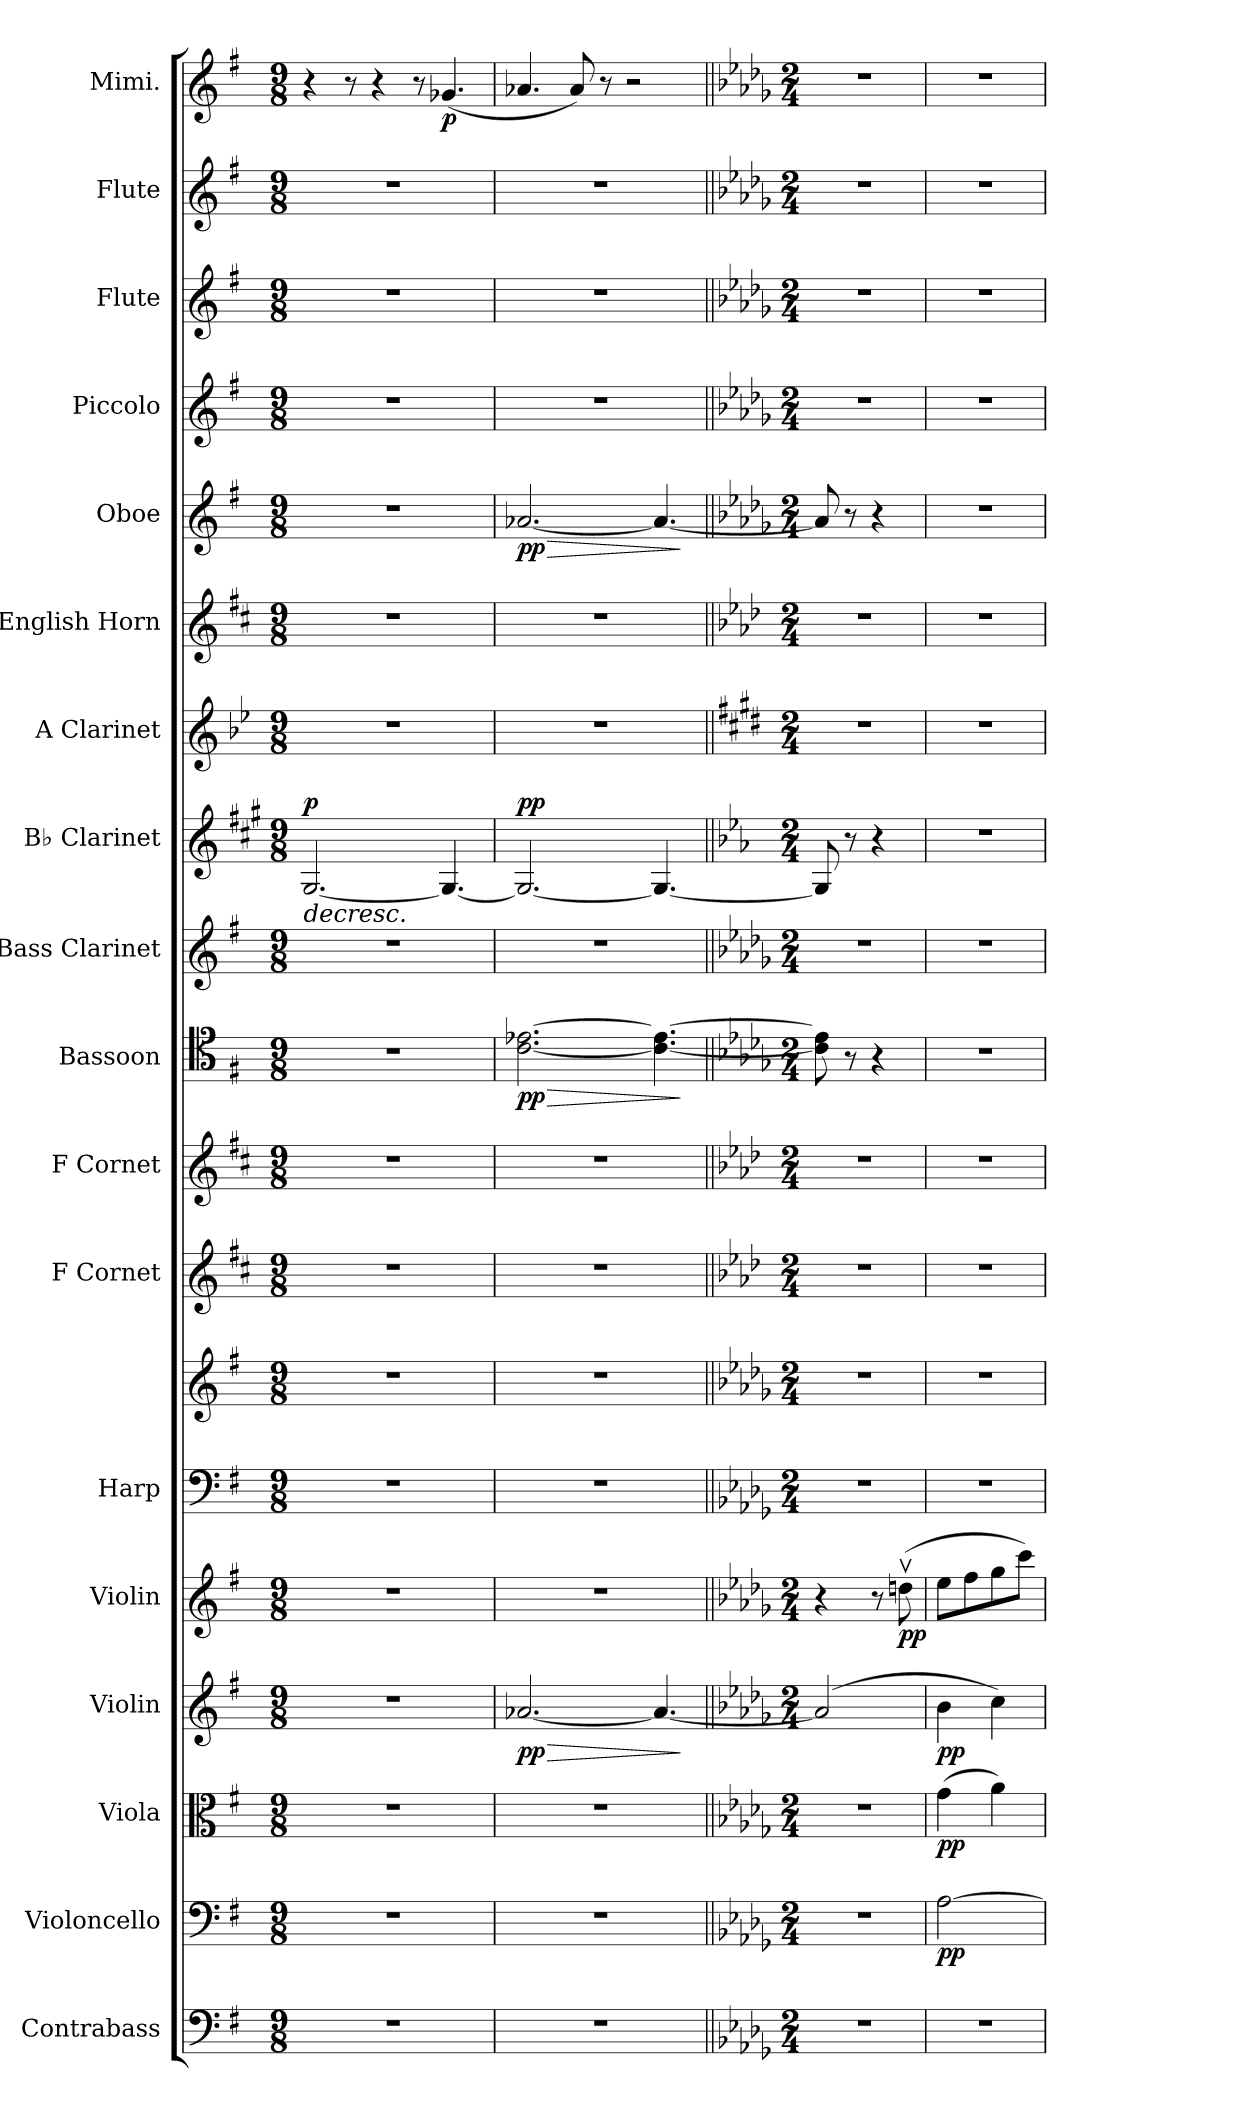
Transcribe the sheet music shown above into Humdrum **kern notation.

**kern	**kern	**dynam	**kern	**dynam	**kern	**dynam	**kern	**dynam	**kern	**kern	**kern	**kern	**kern	**dynam	**kern	**kern	**dynam	**kern	**kern	**kern	**dynam	**kern	**kern	**kern	**kern	**dynam
*part18	*part17	*part17	*part16	*part16	*part15	*part15	*part14	*part14	*part13	*part13	*part12	*part11	*part10	*part10	*part9	*part8	*part8	*part7	*part6	*part5	*part5	*part4	*part3	*part2	*part1	*part1
*staff19	*staff18	*staff18	*staff17	*staff17	*staff16	*staff16	*staff15	*staff15	*staff14	*staff13	*staff12	*staff11	*staff10	*staff10	*staff9	*staff8	*staff8	*staff7	*staff6	*staff5	*staff5	*staff4	*staff3	*staff2	*staff1	*staff1
*I"Contrabass	*I"Violoncello	*	*I"Viola	*	*I"Violin	*	*I"Violin	*	*I"Harp	*	*I"F Cornet	*I"F Cornet	*I"Bassoon	*	*I"Bass Clarinet	*I"B♭ Clarinet	*	*I"A Clarinet	*I"English Horn	*I"Oboe	*	*I"Piccolo	*I"Flute	*I"Flute	*I"Mimi.	*
*I'Cb.	*I'Vc.	*	*I'Vla.	*	*I'Vln.	*	*I'Vln.	*	*I'Hrp.	*	*	*	*I'Bsn.	*	*I'B. Cl.	*I'B♭ Cl.	*	*I'A Cl.	*I'E. Hn.	*I'Ob.	*	*I'Picc.	*I'Fl.	*I'Fl.	*I'M.	*
*clefF4	*clefF4	*	*clefC3	*	*clefG2	*	*clefG2	*	*clefF4	*clefG2	*clefG2	*clefG2	*clefC4	*	*clefG2	*clefG2	*	*clefG2	*clefG2	*clefG2	*	*clefG2	*clefG2	*clefG2	*clefG2	*
*ITrd7c12	*	*	*	*	*	*	*	*	*	*	*ITrd-3c-5	*ITrd-3c-5	*	*	*ITrd8c14	*ITrd1c2	*	*ITrd2c3	*ITrd4c7	*	*	*ITrd-7c-12	*	*	*	*
*k[f#]	*k[f#]	*	*k[f#]	*	*k[f#]	*	*k[f#]	*	*k[f#]	*k[f#]	*k[f#]	*k[f#]	*k[f#]	*	*k[f#]	*k[f#]	*	*k[f#]	*k[f#]	*k[f#]	*	*k[f#]	*k[f#]	*k[f#]	*k[f#]	*
*M9/8	*M9/8	*	*M9/8	*	*M9/8	*	*M9/8	*	*M9/8	*M9/8	*M9/8	*M9/8	*M9/8	*	*M9/8	*M9/8	*	*M9/8	*M9/8	*M9/8	*	*M9/8	*M9/8	*M9/8	*M9/8	*
*MM100	*MM100	*	*MM100	*	*MM100	*	*MM100	*	*MM100	*MM100	*MM100	*MM100	*MM100	*	*MM100	*MM100	*	*MM100	*MM100	*MM100	*	*MM100	*MM100	*MM100	*MM100	*
=1	=1	=1	=1	=1	=1	=1	=1	=1	=1	=1	=1	=1	=1	=1	=1	=1	=1	=1	=1	=1	=1	=1	=1	=1	=1	=1
!	!	!	!	!	!	!	!	!	!	!	!	!	!	!	!	!	!LO:HP:b	!	!	!	!	!	!	!	!	!
!	!	!	!	!	!	!	!	!	!	!	!	!	!	!	!	!	!LO:DY:n=1:a	!	!	!	!	!	!	!	!	!
8%9r	8%9r	.	8%9r	.	8%9r	.	8%9r	.	8%9r	8%9r	8%9r	8%9r	8%9r	.	8%9r	[2.F#/	> p	8%9r	8%9r	8%9r	.	8%9r	8%9r	8%9r	4r	.
.	.	.	.	.	.	.	.	.	.	.	.	.	.	.	.	.	.	.	.	.	.	.	.	.	8r	.
.	.	.	.	.	.	.	.	.	.	.	.	.	.	.	.	.	.	.	.	.	.	.	.	.	4r	.
.	.	.	.	.	.	.	.	.	.	.	.	.	.	.	.	.	.	.	.	.	.	.	.	.	8r	.
!	!	!	!	!	!	!	!	!	!	!	!	!	!	!	!	!	!	!	!	!	!	!	!	!	!	!LO:DY:b
.	.	.	.	.	.	.	.	.	.	.	.	.	.	.	.	4.F#/_	.	.	.	.	.	.	.	.	(>4.g-X/	p
=2	=2	=2	=2	=2	=2	=2	=2	=2	=2	=2	=2	=2	=2	=2	=2	=2	=2	=2	=2	=2	=2	=2	=2	=2	=2	=2
!	!	!	!	!	!	!LO:HP:b	!	!	!	!	!	!	!	!LO:HP:b	!	!	!	!	!	!	!LO:HP:b	!	!	!	!	!
!	!	!	!	!	!	!LO:DY:n=1:b	!	!	!	!	!	!	!	!LO:DY:n=1:b	!	!	!LO:DY:a	!	!	!	!LO:DY:n=1:b	!	!	!	!	!
8%9r	8%9r	.	8%9r	.	[2.a-X/	> pp	8%9r	.	8%9r	8%9r	8%9r	8%9r	[2.c\ [2.e-X\	> pp	8%9r	2.F#/_	pp	8%9r	8%9r	[2.a-X/	> pp	8%9r	8%9r	8%9r	4.a-X/	.
.	.	.	.	.	.	.	.	.	.	.	.	.	.	.	.	.	.	.	.	.	.	.	.	.	8a-/)	.
.	.	.	.	.	.	.	.	.	.	.	.	.	.	.	.	.	.	.	.	.	.	.	.	.	8r	.
.	.	.	.	.	.	.	.	.	.	.	.	.	.	.	.	.	.	.	.	.	.	.	.	.	2r	.
.	.	.	.	.	4.a-/_	.	.	.	.	.	.	.	4.c\_ 4.e-\_	.	.	4.F#/_	.	.	.	4.a-/_	.	.	.	.	.	.
.	.	.	.	.	.	]	.	.	.	.	.	.	.	]	.	.	]	.	.	.	]	.	.	.	.	.
=3||	=3||	=3||	=3||	=3||	=3||	=3||	=3||	=3||	=3||	=3||	=3||	=3||	=3||	=3||	=3||	=3||	=3||	=3||	=3||	=3||	=3||	=3||	=3||	=3||	=3||	=3||
*k[b-e-a-d-g-]	*k[b-e-a-d-g-]	*	*k[b-e-a-d-g-]	*	*k[b-e-a-d-g-]	*	*k[b-e-a-d-g-]	*	*k[b-e-a-d-g-]	*k[b-e-a-d-g-]	*k[b-e-a-d-g-]	*k[b-e-a-d-g-]	*k[b-e-a-d-g-]	*	*k[b-e-a-d-g-]	*k[b-e-a-d-g-]	*	*k[f#c#g#d#a#e#b#]	*k[b-e-a-d-g-]	*k[b-e-a-d-g-]	*	*k[b-e-a-d-g-]	*k[b-e-a-d-g-]	*k[b-e-a-d-g-]	*k[b-e-a-d-g-]	*
*M2/4	*M2/4	*	*M2/4	*	*M2/4	*	*M2/4	*	*M2/4	*M2/4	*M2/4	*M2/4	*M2/4	*	*M2/4	*M2/4	*	*M2/4	*M2/4	*M2/4	*	*M2/4	*M2/4	*M2/4	*M2/4	*
*	*	*	*	*	*	*	*	*	*	*	*	*	*	*	*	*	*	*	*	*	*	*	*	*	*MM33	*
2r	2r	.	2r	.	(2a-/]	.	4r	.	2r	2r	2r	2r	8c\] 8e-\]	.	2r	8F#/]	.	2r	2r	8a-/]	.	2r	2r	2r	2r	.
.	.	.	.	.	.	.	.	.	.	.	.	.	8r	.	.	8r	.	.	.	8r	.	.	.	.	.	.
.	.	.	.	.	.	.	8r	.	.	.	.	.	4r	.	.	4r	.	.	.	4r	.	.	.	.	.	.
!	!	!	!	!	!	!	!	!LO:DY:b	!	!	!	!	!	!	!	!	!	!	!	!	!	!	!	!	!	!
.	.	.	.	.	.	.	(8ddnv\	pp	.	.	.	.	.	.	.	.	.	.	.	.	.	.	.	.	.	.
=4	=4	=4	=4	=4	=4	=4	=4	=4	=4	=4	=4	=4	=4	=4	=4	=4	=4	=4	=4	=4	=4	=4	=4	=4	=4	=4
!	!	!LO:DY:b	!	!LO:DY:b	!	!LO:DY:b	!	!	!	!	!	!	!	!	!	!	!	!	!	!	!	!	!	!	!	!
2r	[2A-\	pp	(4g-\	pp	4b-\	pp	8ee-\L	.	2r	2r	2r	2r	2r	.	2r	2r	.	2r	2r	2r	.	2r	2r	2r	2r	.
.	.	.	.	.	.	.	8ff\	.	.	.	.	.	.	.	.	.	.	.	.	.	.	.	.	.	.	.
.	.	.	4a-\)	.	4cc\)	.	8gg-\	.	.	.	.	.	.	.	.	.	.	.	.	.	.	.	.	.	.	.
.	.	.	.	.	.	.	8ccc\J)	.	.	.	.	.	.	.	.	.	.	.	.	.	.	.	.	.	.	.
=	=	=	=	=	=	=	=	=	=	=	=	=	=	=	=	=	=	=	=	=	=	=	=	=	=	=
*-	*-	*-	*-	*-	*-	*-	*-	*-	*-	*-	*-	*-	*-	*-	*-	*-	*-	*-	*-	*-	*-	*-	*-	*-	*-	*-
